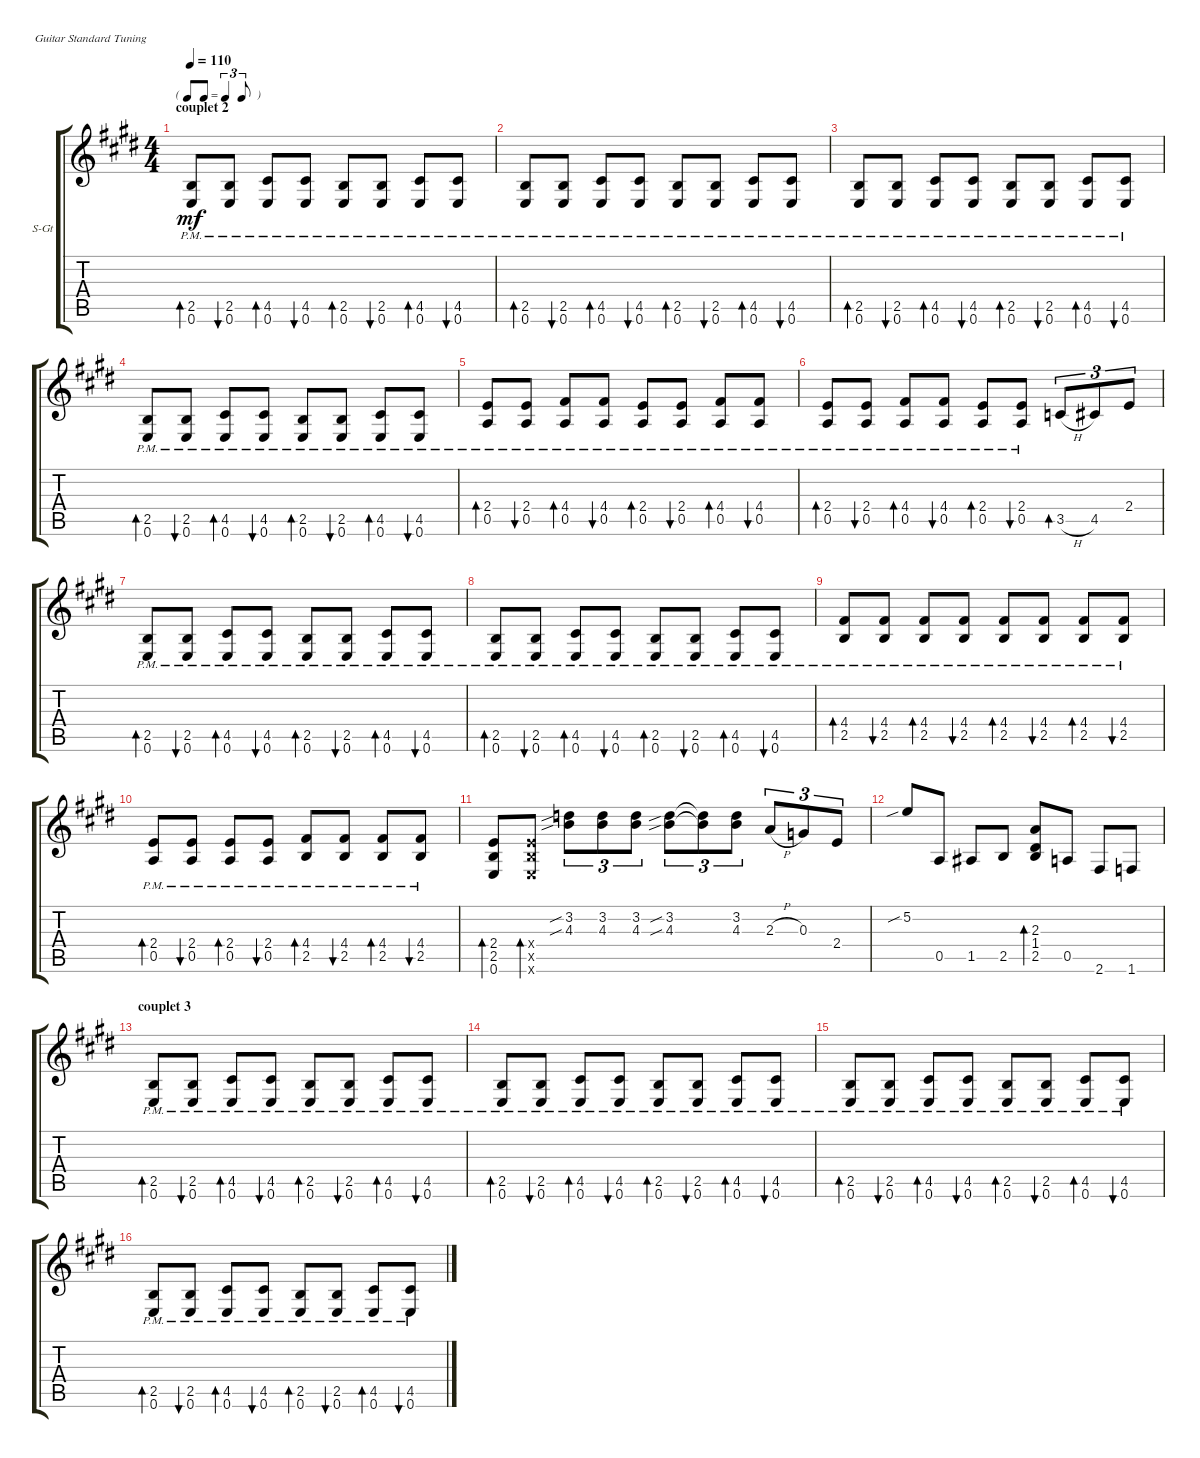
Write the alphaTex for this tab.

\defaultSystemsLayout 4
\bracketExtendMode groupsimilarinstruments
\firstSystemTrackNameOrientation horizontal
\otherSystemsTrackNameOrientation horizontal
\track ("Steel Guitar" "S-Gt") {instrument acousticguitarsteel}
\staff {score tabs}
\tuning (E4 B3 G3 D3 A2 E2)
\ts (4 4)
\tf triplet8th
\section ("" "couplet 2")
\tempo 110
\clef g2
\ks e
(0.6{pm} 2.5{pm}).8{bd 30 dy mf} (0.6{pm} 2.5{pm}).8{bu 30} (0.6{pm} 4.5{pm}).8{bd 30} (0.6{pm} 4.5{pm}).8{bu 30} (0.6{pm} 2.5{pm}).8{bd 30} (0.6{pm} 2.5{pm}).8{bu 30} (0.6{pm} 4.5{pm}).8{bd 30} (0.6{pm} 4.5{pm}).8{bu 30} |
(0.6{pm} 2.5{pm}).8{bd 30} (0.6{pm} 2.5{pm}).8{bu 30} (0.6{pm} 4.5{pm}).8{bd 30} (0.6{pm} 4.5{pm}).8{bu 30} (0.6{pm} 2.5{pm}).8{bd 30} (0.6{pm} 2.5{pm}).8{bu 30} (0.6{pm} 4.5{pm}).8{bd 30} (0.6{pm} 4.5{pm}).8{bu 30} |
(0.6{pm} 2.5{pm}).8{bd 30} (0.6{pm} 2.5{pm}).8{bu 30} (0.6{pm} 4.5{pm}).8{bd 30} (0.6{pm} 4.5{pm}).8{bu 30} (0.6{pm} 2.5{pm}).8{bd 30} (0.6{pm} 2.5{pm}).8{bu 30} (0.6{pm} 4.5{pm}).8{bd 30} (0.6{pm} 4.5{pm}).8{bu 30} |
(0.6{pm} 2.5{pm}).8{bd 30} (0.6{pm} 2.5{pm}).8{bu 30} (0.6{pm} 4.5{pm}).8{bd 30} (0.6{pm} 4.5{pm}).8{bu 30} (0.6{pm} 2.5{pm}).8{bd 30} (0.6{pm} 2.5{pm}).8{bu 30} (0.6{pm} 4.5{pm}).8{bd 30} (0.6{pm} 4.5{pm}).8{bu 30} |
(0.5{pm} 2.4{pm}).8{bd 30} (0.5{pm} 2.4{pm}).8{bu 30} (0.5{pm} 4.4{pm}).8{bd 30} (0.5{pm} 4.4{pm}).8{bu 30} (0.5{pm} 2.4{pm}).8{bd 30} (0.5{pm} 2.4{pm}).8{bu 30} (0.5{pm} 4.4{pm}).8{bd 30} (0.5{pm} 4.4{pm}).8{bu 30} |
(0.5{pm} 2.4{pm}).8{bd 30} (0.5{pm} 2.4{pm}).8{bu 30} (0.5{pm} 4.4{pm}).8{bd 30} (0.5{pm} 4.4{pm}).8{bu 30} (0.5{pm} 2.4{pm}).8{bd 30} (0.5{pm} 2.4{pm}).8{bu 30} 3.5{h}.8{tu (3 2) bd 30} 4.5.8{tu (3 2)} 2.4.8{tu (3 2)} |
(0.6{pm} 2.5{pm}).8{bd 30} (0.6{pm} 2.5{pm}).8{bu 30} (0.6{pm} 4.5{pm}).8{bd 30} (0.6{pm} 4.5{pm}).8{bu 30} (0.6{pm} 2.5{pm}).8{bd 30} (0.6{pm} 2.5{pm}).8{bu 30} (0.6{pm} 4.5{pm}).8{bd 30} (0.6{pm} 4.5{pm}).8{bu 30} |
(0.6{pm} 2.5{pm}).8{bd 30} (0.6{pm} 2.5{pm}).8{bu 30} (0.6{pm} 4.5{pm}).8{bd 30} (0.6{pm} 4.5{pm}).8{bu 30} (0.6{pm} 2.5{pm}).8{bd 30} (0.6{pm} 2.5{pm}).8{bu 30} (0.6{pm} 4.5{pm}).8{bd 30} (0.6{pm} 4.5{pm}).8{bu 30} |
(2.5{pm} 4.4{pm}).8{bd 30} (2.5{pm} 4.4{pm}).8{bu 30} (2.5{pm} 4.4{pm}).8{bd 30} (2.5{pm} 4.4{pm}).8{bu 30} (2.5{pm} 4.4{pm}).8{bd 30} (2.5{pm} 4.4{pm}).8{bu 30} (2.5{pm} 4.4{pm}).8{bd 30} (2.5{pm} 4.4{pm}).8{bu 30} |
(0.5{pm} 2.4{pm}).8{bd 30} (0.5{pm} 2.4{pm}).8{bu 30} (0.5{pm} 2.4{pm}).8{bd 30} (0.5{pm} 2.4{pm}).8{bu 30} (2.5{pm} 4.4{pm}).8{bd 30} (2.5{pm} 4.4{pm}).8{bu 30} (2.5{pm} 4.4{pm}).8{bd 30} (2.5{pm} 4.4{pm}).8{bu 30} |
(0.6 2.5 2.4).8{bd 30} (0.6{x} 2.5{x} 2.4{x}).8{bd 30} (3.2{sib} 4.3{sib}).8{tu (3 2)} (3.2 4.3).8{tu (3 2)} (3.2 4.3).8{tu (3 2)} (3.2{sib} 4.3{sib}).8{tu (3 2)} (3.2{t} 4.3{t}).8{tu (3 2)} (3.2 4.3).8{tu (3 2)} 2.3{h}.8{tu (3 2)} 0.3.8{tu (3 2)} 2.4.8{tu (3 2)} |
5.2{sib}.8 0.5.8 1.5.8 2.5.8 (2.5 1.4 2.3).8{bd 30} 0.5.8 2.6.8 1.6.8 |
\section ("" "couplet 3")
(0.6{pm} 2.5{pm}).8{bd 30} (0.6{pm} 2.5{pm}).8{bu 30} (0.6{pm} 4.5{pm}).8{bd 30} (0.6{pm} 4.5{pm}).8{bu 30} (0.6{pm} 2.5{pm}).8{bd 30} (0.6{pm} 2.5{pm}).8{bu 30} (0.6{pm} 4.5{pm}).8{bd 30} (0.6{pm} 4.5{pm}).8{bu 30} |
(0.6{pm} 2.5{pm}).8{bd 30} (0.6{pm} 2.5{pm}).8{bu 30} (0.6{pm} 4.5{pm}).8{bd 30} (0.6{pm} 4.5{pm}).8{bu 30} (0.6{pm} 2.5{pm}).8{bd 30} (0.6{pm} 2.5{pm}).8{bu 30} (0.6{pm} 4.5{pm}).8{bd 30} (0.6{pm} 4.5{pm}).8{bu 30} |
(0.6{pm} 2.5{pm}).8{bd 30} (0.6{pm} 2.5{pm}).8{bu 30} (0.6{pm} 4.5{pm}).8{bd 30} (0.6{pm} 4.5{pm}).8{bu 30} (0.6{pm} 2.5{pm}).8{bd 30} (0.6{pm} 2.5{pm}).8{bu 30} (0.6{pm} 4.5{pm}).8{bd 30} (0.6{pm} 4.5{pm}).8{bu 30} |
(0.6{pm} 2.5{pm}).8{bd 30} (0.6{pm} 2.5{pm}).8{bu 30} (0.6{pm} 4.5{pm}).8{bd 30} (0.6{pm} 4.5{pm}).8{bu 30} (0.6{pm} 2.5{pm}).8{bd 30} (0.6{pm} 2.5{pm}).8{bu 30} (0.6{pm} 4.5{pm}).8{bd 30} (0.6{pm} 4.5{pm}).8{bu 30}
